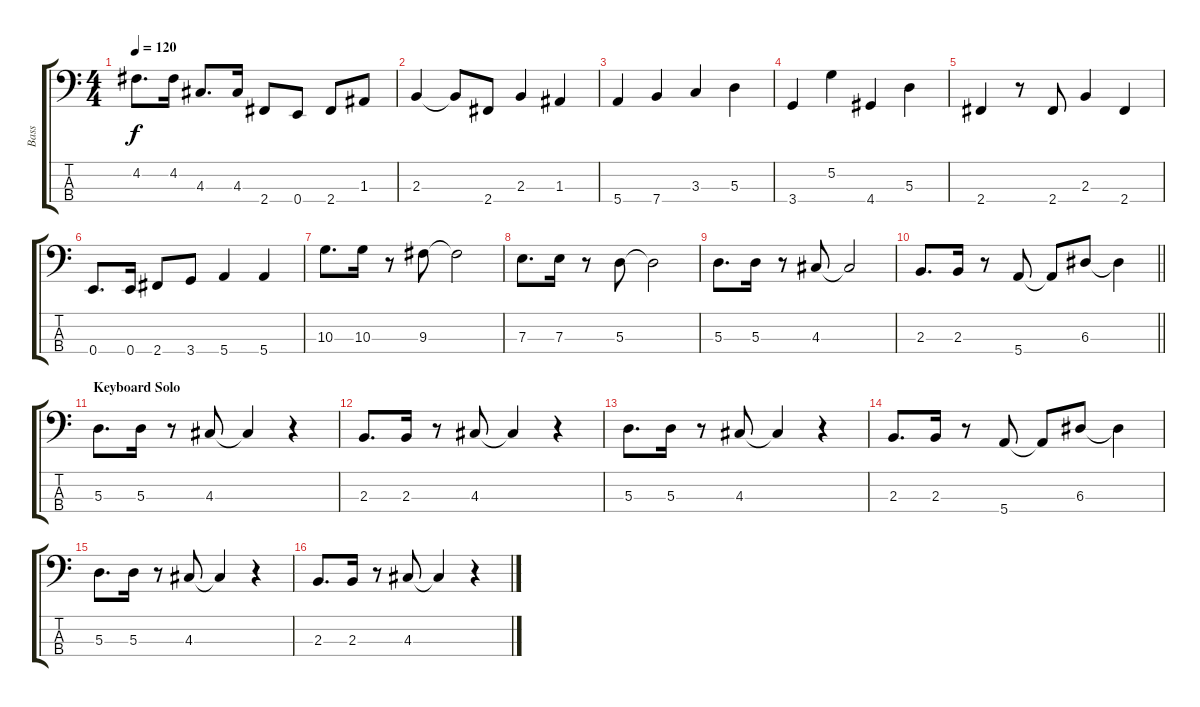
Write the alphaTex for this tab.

\track ("Bass" "Bass") {instrument electricbassfinger}
\staff {score tabs}
\tuning (G2 D2 A1 E1) {hide}
\ts (4 4)
\tempo 120
\clef f4
\ks c
4.2.8{d dy f} 4.2.16 4.3.8{d} 4.3.16 2.4.8 0.4.8 2.4.8 1.3.8 |
2.3.4 2.3{t}.8 2.4.8 2.3.4 1.3.4 |
5.4.4 7.4.4 3.3.4 5.3.4 |
3.4.4 5.2.4 4.4.4 5.3.4 |
2.4.4 r.8 2.4.8 2.3.4 2.4.4 |
0.4.8{d} 0.4.16 2.4.8 3.4.8 5.4.4 5.4.4 |
10.3.8{d} 10.3.16 r.8 9.3.8 9.3{t}.2 |
7.3.8{d} 7.3.16 r.8 5.3.8 5.3{t}.2 |
5.3.8{d} 5.3.16 r.8 4.3.8 4.3{t}.2 |
\barLineRight lightlight
2.3.8{d} 2.3.16 r.8 5.4.8 5.4{t}.8 6.3.8 6.3{t}.4 |
\section ("" "Keyboard Solo")
5.3.8{d} 5.3.16 r.8 4.3.8 4.3{t}.4 r.4 |
2.3.8{d} 2.3.16 r.8 4.3.8 4.3{t}.4 r.4 |
5.3.8{d} 5.3.16 r.8 4.3.8 4.3{t}.4 r.4 |
2.3.8{d} 2.3.16 r.8 5.4.8 5.4{t}.8 6.3.8 6.3{t}.4 |
5.3.8{d} 5.3.16 r.8 4.3.8 4.3{t}.4 r.4 |
2.3.8{d} 2.3.16 r.8 4.3.8 4.3{t}.4 r.4
